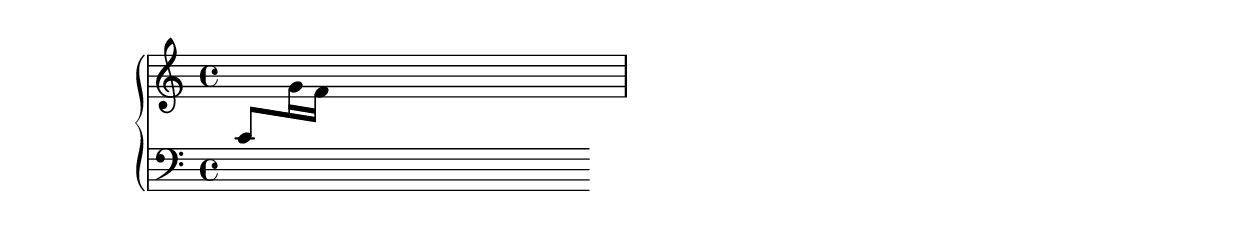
#(ly:set-option 'old-relative)
\version "1.9.1"
\header{
	texidoc="@cindex Beam Isknee
LilyPond can beam across a Piano Staff.
" }
\score{
	\context PianoStaff <
	\context Staff=one \notes\relative c'{
		s1
	}
	\context Staff=two \notes\relative c'{
		\clef bass
% no knee
		\stemUp  c8[ \translator Staff=one \stemDown g'16 f]
		s8
		s2
	}
	>
	\paper{
 		raggedright = ##t
	}
}



